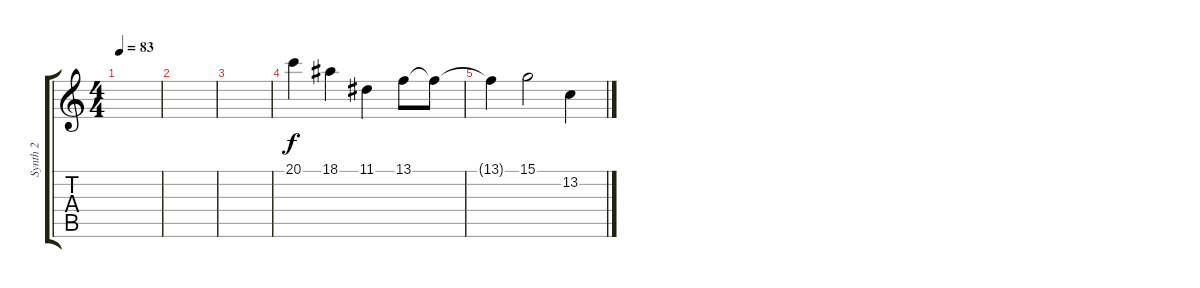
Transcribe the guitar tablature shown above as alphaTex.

\track ("Synth 2" "Synth 2") {instrument stringensemble1}
\staff {score tabs}
\tuning (E4 B3 G3 D3 A2 E2) {hide}
\ts (4 4)
\tempo 83
\clef g2
\ks c
|
|
|
20.1.4 18.1.4 11.1.4 13.1.8 13.1{t}.8 |
13.1{t}.4 15.1.2 13.2.4
